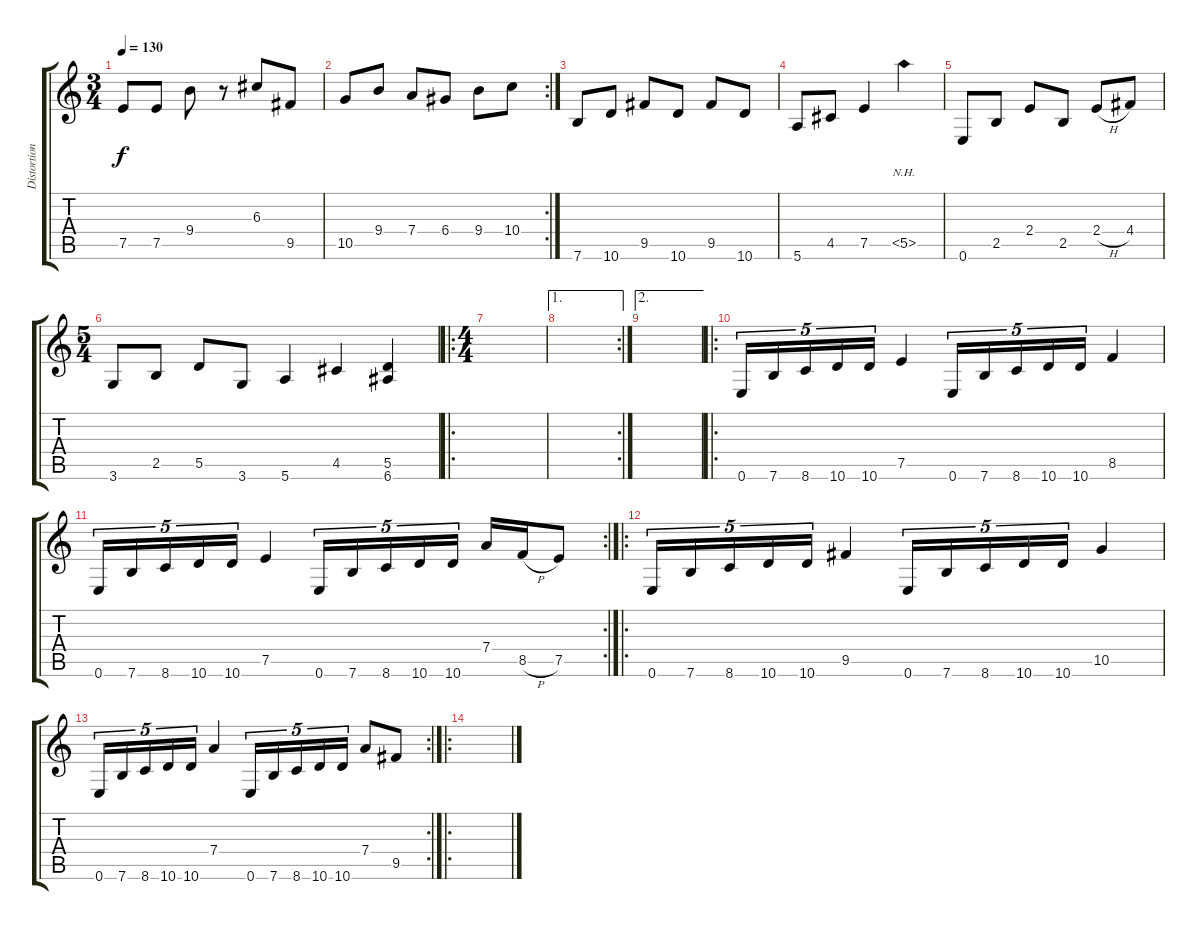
\track ("Distortion Guitar 2" "Distortion") {instrument distortionguitar}
\staff {score tabs}
\tuning (E4 B3 G3 D3 A2 E2) {hide}
\ts (3 4)
\tempo 130
\clef g2
\ks c
7.5.8{dy f} 7.5.8 9.4.8 r.8 6.3.8 9.5.8 |
\rc 2
10.5.8 9.4.8 7.4.8 6.4.8 9.4.8 10.4.8 |
7.6.8 10.6.8 9.5.8 10.6.8 9.5.8 10.6.8 |
5.6.8 4.5.8 7.5.4 5.5{nh}.4 |
0.6.8 2.5.8 2.4.8 2.5.8 2.4{h}.8 4.4.8 |
\ts (5 4)
3.6.8 2.5.8 5.5.8 3.6.8 5.6.4 4.5.4 (5.5 6.6).4 |
\ro
\ts (4 4)
|
\ae 1
\rc 2
|
\ae 2
|
\ro
0.6.16{tu (5 4)} 7.6.16{tu (5 4)} 8.6.16{tu (5 4)} 10.6.16{tu (5 4)} 10.6.16{tu (5 4)} 7.5.4 0.6.16{tu (5 4)} 7.6.16{tu (5 4)} 8.6.16{tu (5 4)} 10.6.16{tu (5 4)} 10.6.16{tu (5 4)} 8.5.4 |
\rc 2
0.6.16{tu (5 4)} 7.6.16{tu (5 4)} 8.6.16{tu (5 4)} 10.6.16{tu (5 4)} 10.6.16{tu (5 4)} 7.5.4 0.6.16{tu (5 4)} 7.6.16{tu (5 4)} 8.6.16{tu (5 4)} 10.6.16{tu (5 4)} 10.6.16{tu (5 4)} 7.4.16 8.5{h}.16 7.5.8 |
\ro
0.6.16{tu (5 4)} 7.6.16{tu (5 4)} 8.6.16{tu (5 4)} 10.6.16{tu (5 4)} 10.6.16{tu (5 4)} 9.5.4 0.6.16{tu (5 4)} 7.6.16{tu (5 4)} 8.6.16{tu (5 4)} 10.6.16{tu (5 4)} 10.6.16{tu (5 4)} 10.5.4 |
\rc 2
0.6.16{tu (5 4)} 7.6.16{tu (5 4)} 8.6.16{tu (5 4)} 10.6.16{tu (5 4)} 10.6.16{tu (5 4)} 7.4.4 0.6.16{tu (5 4)} 7.6.16{tu (5 4)} 8.6.16{tu (5 4)} 10.6.16{tu (5 4)} 10.6.16{tu (5 4)} 7.4.8 9.5.8 |
\ro
